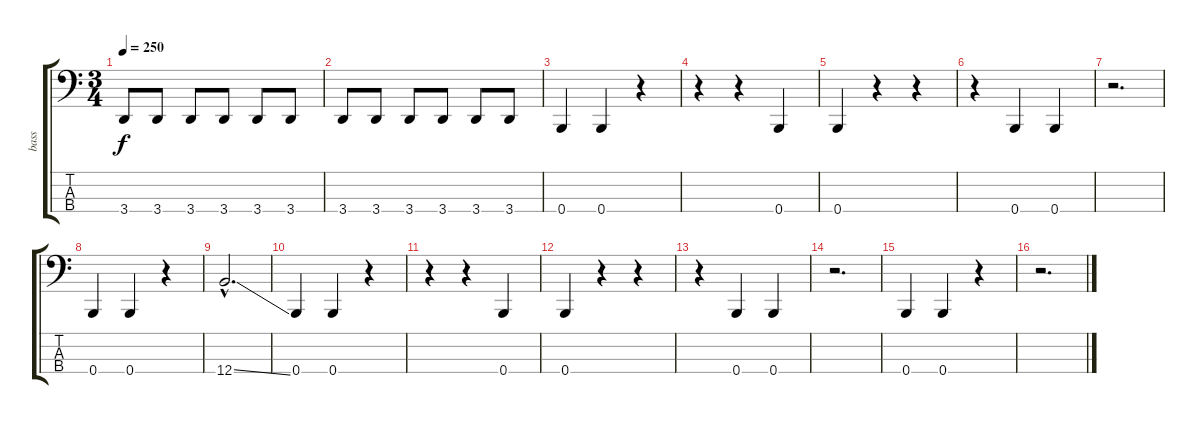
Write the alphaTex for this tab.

\track ("bass" "bass") {instrument electricbassfinger}
\staff {score tabs}
\tuning (D2 A1 E1 B0) {hide}
\ts (3 4)
\tempo 250
\clef f4
\ks c
3.4.8{dy f} 3.4.8 3.4.8 3.4.8 3.4.8 3.4.8 |
3.4.8 3.4.8 3.4.8 3.4.8 3.4.8 3.4.8 |
0.4.4 0.4.4 r.4 |
r.4 r.4 0.4.4 |
0.4.4 r.4 r.4 |
r.4 0.4.4 0.4.4 |
r.2{d} |
0.4.4 0.4.4 r.4 |
12.4{ss hac}.2{d} |
0.4.4 0.4.4 r.4 |
r.4 r.4 0.4.4 |
0.4.4 r.4 r.4 |
r.4 0.4.4 0.4.4 |
r.2{d} |
0.4.4 0.4.4 r.4 |
r.2{d}
